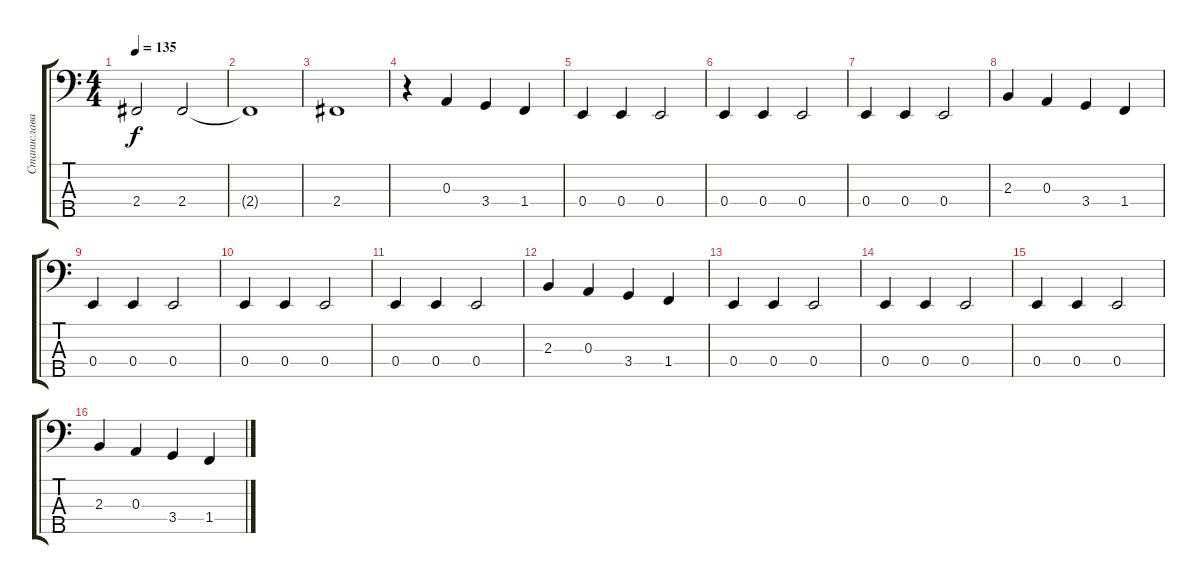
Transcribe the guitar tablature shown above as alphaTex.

\track ("Станислава Матвеева (бас-гитара)" "Станислава") {instrument electricbasspick}
\staff {score tabs}
\tuning (G2 D2 A1 E1 B0) {hide}
\ts (4 4)
\tempo 135
\clef f4
\ks c
2.4.2{dy f} 2.4.2 |
2.4{t}.1 |
2.4.1 |
r.4 0.3.4 3.4.4 1.4.4 |
0.4.4 0.4.4 0.4.2 |
0.4.4 0.4.4 0.4.2 |
0.4.4 0.4.4 0.4.2 |
2.3.4 0.3.4 3.4.4 1.4.4 |
0.4.4 0.4.4 0.4.2 |
0.4.4 0.4.4 0.4.2 |
0.4.4 0.4.4 0.4.2 |
2.3.4 0.3.4 3.4.4 1.4.4 |
0.4.4 0.4.4 0.4.2 |
0.4.4 0.4.4 0.4.2 |
0.4.4 0.4.4 0.4.2 |
2.3.4 0.3.4 3.4.4 1.4.4
